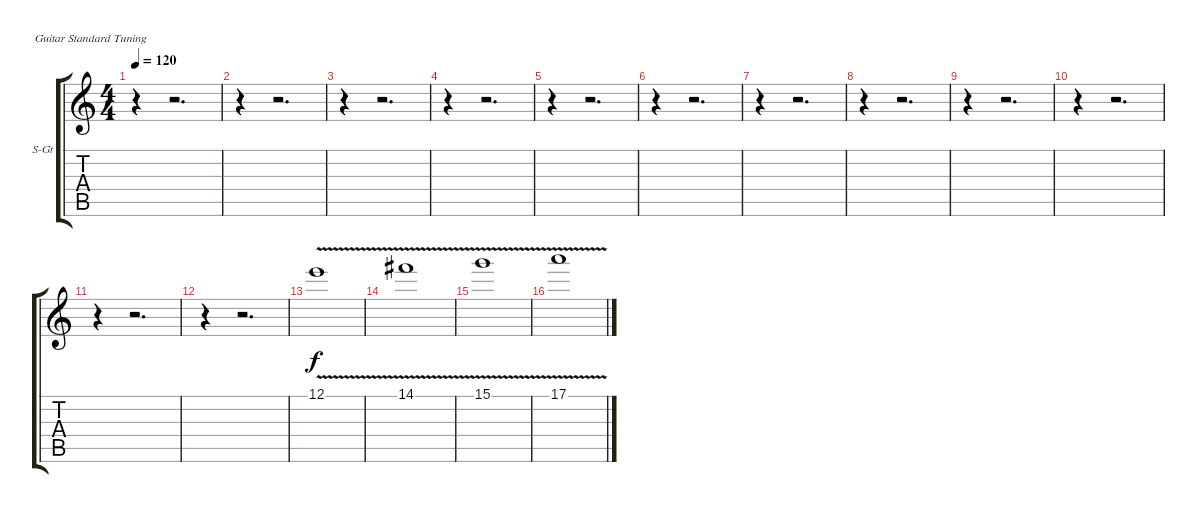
\bracketExtendMode groupsimilarinstruments
\firstSystemTrackNameOrientation horizontal
\otherSystemsTrackNameOrientation horizontal
\track ("синт" "S-Gt") {instrument fx7echoes}
\staff {score tabs}
\tuning (E4 B3 G3 D3 A2 E2)
\displaytranspose 12
\ts (4 4)
\tempo 120
\clef g2
\ks c
r.4{dy f} r.2{d} |
r.4 r.2{d} |
r.4 r.2{d} |
r.4 r.2{d} |
r.4 r.2{d} |
r.4 r.2{d} |
r.4 r.2{d} |
r.4 r.2{d} |
r.4 r.2{d} |
r.4 r.2{d} |
r.4 r.2{d} |
r.4 r.2{d} |
12.1{v}.1 |
14.1{v}.1 |
15.1{v}.1 |
17.1{v}.1
